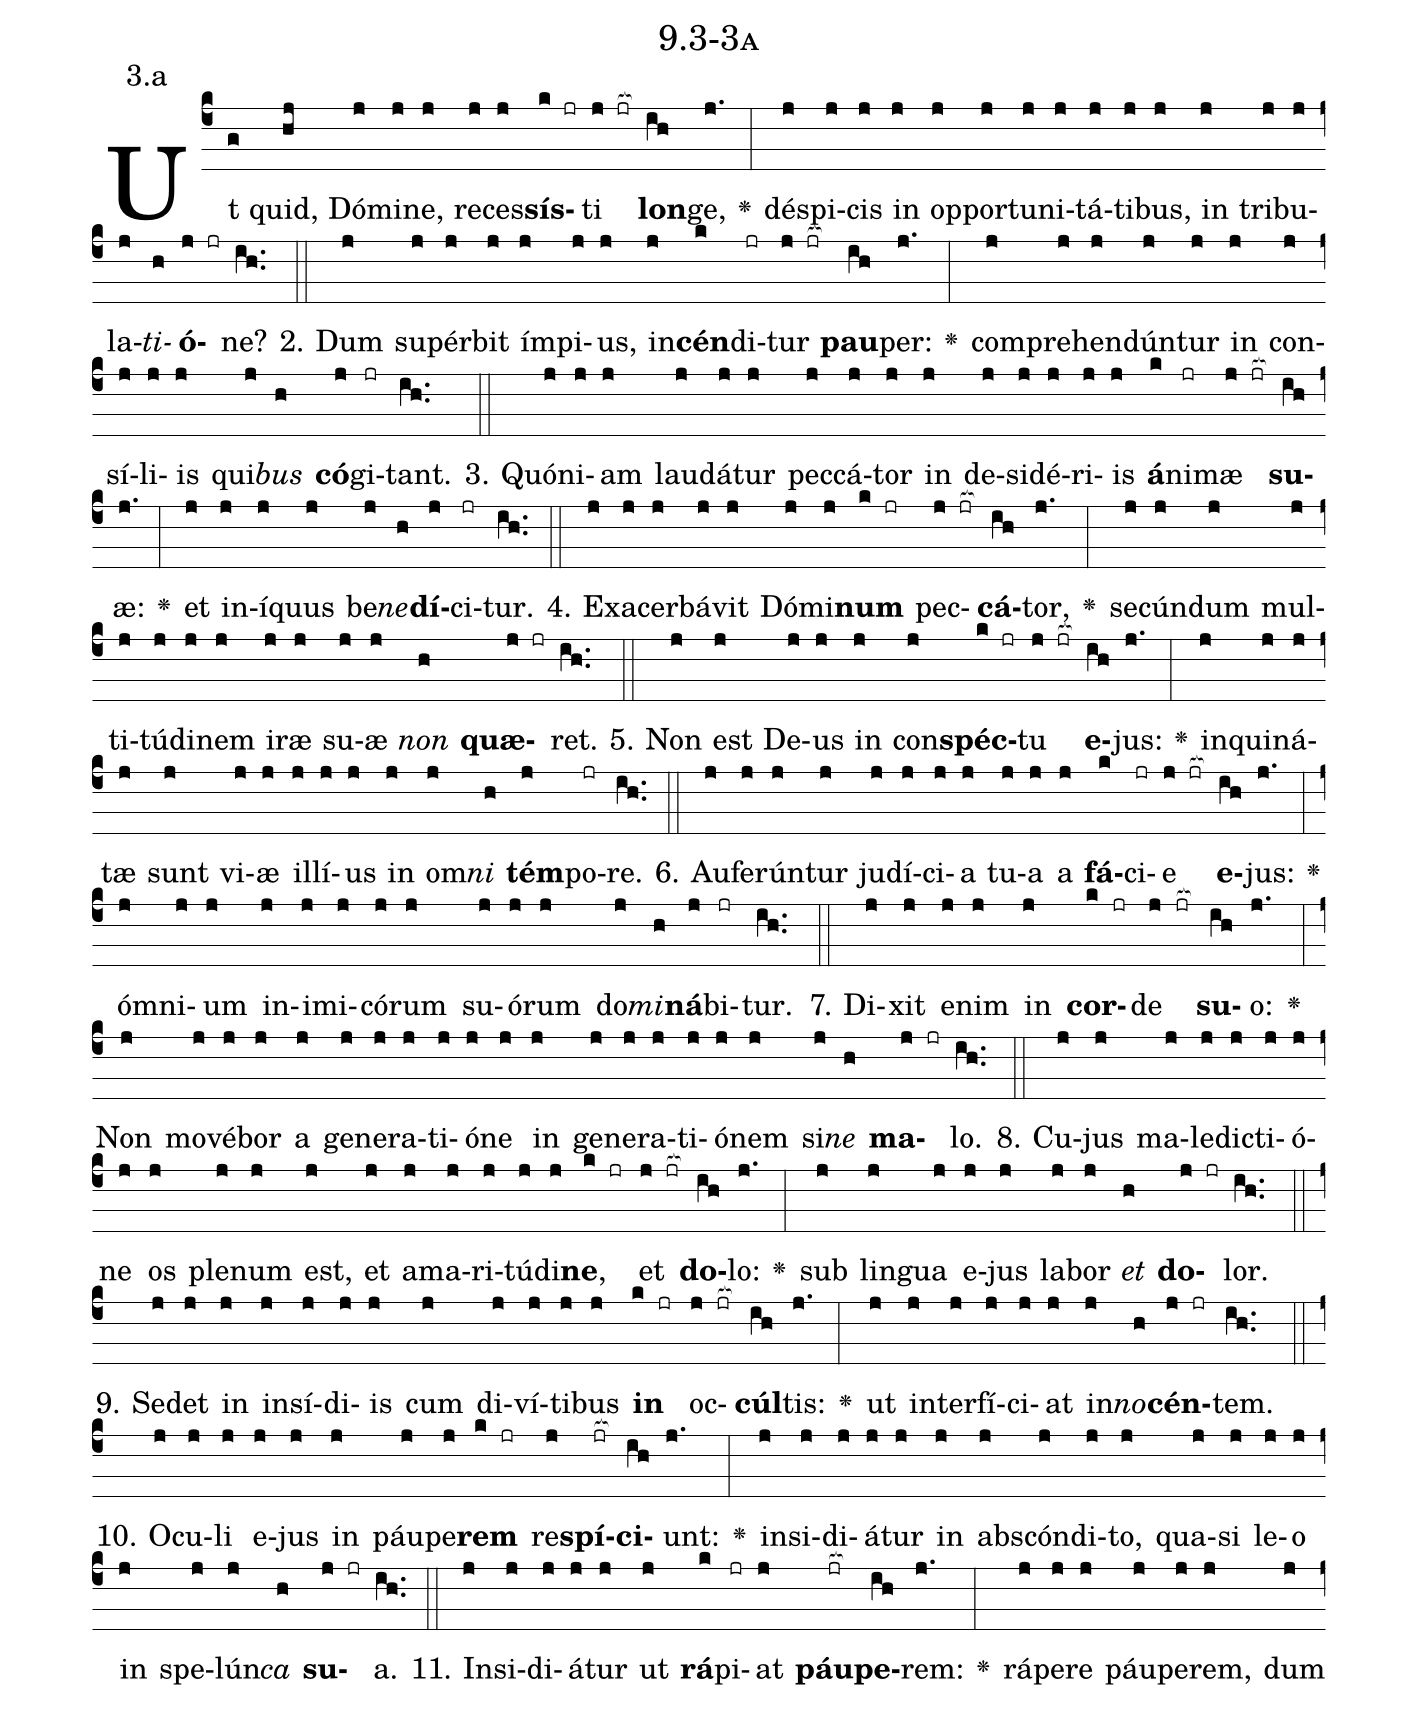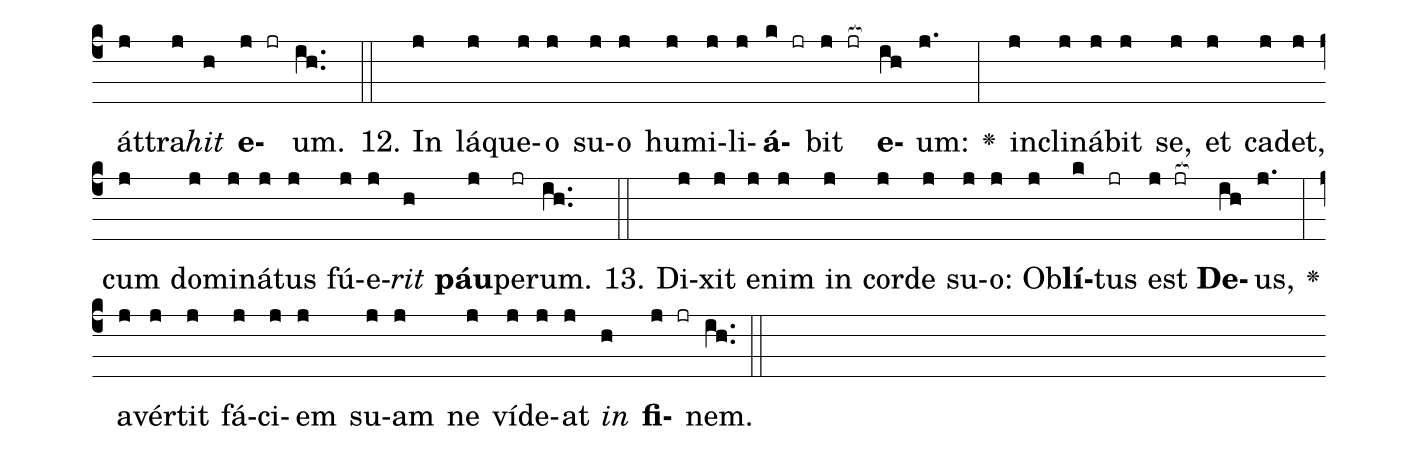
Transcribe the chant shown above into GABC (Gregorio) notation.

name: 9.3-3a;
annotation: 3.a;
%%
(c4)Ut(g) quid,(hj) Dó(j)mi(j)ne,(j) re(j)ces(j)<b>sís</b>(k jr)ti(j jr[ocb:1{]) <b>lon</b>(ih[ocb:0}])ge,(j.) <v>\greheightstar</v>(:) dé(j)spi(j)cis(j) in(j) op(j)por(j)tu(j)ni(j)tá(j)ti(j)bus,(j) in(j) tri(j)bu(j)la(j)<i>ti</i>(h)<b>ó</b>(j jr)ne?(ih..) (::)
2. Dum(j) su(j)pér(j)bit(j) ím(j)pi(j)us,(j) in(j)<b>cén</b>(k)di(jr)tur(j jr[ocb:1{]) <b>pau</b>(ih[ocb:0}])per:(j.) <v>\greheightstar</v>(:) com(j)pre(j)hen(j)dún(j)tur(j) in(j) con(j)sí(j)li(j)is(j) qui(j)<i>bus</i>(h) <b>có</b>(j)gi(jr)tant.(ih..) (::)
3. Quón(j)i(j)am(j) lau(j)dá(j)tur(j) pec(j)cá(j)tor(j) in(j) de(j)si(j)dé(j)ri(j)is(j) <b>á</b>(k)ni(jr)mæ(j jr[ocb:1{]) <b>su</b>(ih[ocb:0}])æ:(j.) <v>\greheightstar</v>(:) et(j) in(j)í(j)quus(j) be(j)<i>ne</i>(h)<b>dí</b>(j)ci(jr)tur.(ih..) (::)
4. Ex(j)a(j)cer(j)bá(j)vit(j) Dó(j)mi(j)<b>num</b>(k jr) pec(j jr[ocb:1{])<b>cá</b>(ih[ocb:0}])tor,(j.) <v>\greheightstar</v>(:) se(j)cún(j)dum(j) mul(j)ti(j)tú(j)di(j)nem(j) i(j)ræ(j) su(j)æ(j) <i>non</i>(h) <b>quæ</b>(j jr)ret.(ih..) (::)
5. Non(j) est(j) De(j)us(j) in(j) con(j)<b>spéc</b>(k jr)tu(j jr[ocb:1{]) <b>e</b>(ih[ocb:0}])jus:(j.) <v>\greheightstar</v>(:) in(j)qui(j)ná(j)tæ(j) sunt(j) vi(j)æ(j) il(j)lí(j)us(j) in(j) om(j)<i>ni</i>(h) <b>tém</b>(j)po(jr)re.(ih..) (::)
6. Au(j)fe(j)rún(j)tur(j) ju(j)dí(j)ci(j)a(j) tu(j)a(j) a(j) <b>fá</b>(k)ci(jr)e(j jr[ocb:1{]) <b>e</b>(ih[ocb:0}])jus:(j.) <v>\greheightstar</v>(:) óm(j)ni(j)um(j) in(j)i(j)mi(j)có(j)rum(j) su(j)ó(j)rum(j) do(j)<i>mi</i>(h)<b>ná</b>(j)bi(jr)tur.(ih..) (::)
7. Di(j)xit(j) e(j)nim(j) in(j) <b>cor</b>(k jr)de(j jr[ocb:1{]) <b>su</b>(ih[ocb:0}])o:(j.) <v>\greheightstar</v>(:) Non(j) mo(j)vé(j)bor(j) a(j) ge(j)ne(j)ra(j)ti(j)ó(j)ne(j) in(j) ge(j)ne(j)ra(j)ti(j)ó(j)nem(j) si(j)<i>ne</i>(h) <b>ma</b>(j jr)lo.(ih..) (::)
8. Cu(j)jus(j) ma(j)le(j)dic(j)ti(j)ó(j)ne(j) os(j) ple(j)num(j) est,(j) et(j) a(j)ma(j)ri(j)tú(j)di(j)<b>ne</b>,(k jr) et(j jr[ocb:1{]) <b>do</b>(ih[ocb:0}])lo:(j.) <v>\greheightstar</v>(:) sub(j) lin(j)gua(j) e(j)jus(j) la(j)bor(j) <i>et</i>(h) <b>do</b>(j jr)lor.(ih..) (::)
9. Se(j)det(j) in(j) in(j)sí(j)di(j)is(j) cum(j) di(j)ví(j)ti(j)bus(j) <b>in</b>(k jr) oc(j jr[ocb:1{])<b>cúl</b>(ih[ocb:0}])tis:(j.) <v>\greheightstar</v>(:) ut(j) in(j)ter(j)fí(j)ci(j)at(j) in(j)<i>no</i>(h)<b>cén</b>(j jr)tem.(ih..) (::)
10. O(j)cu(j)li(j) e(j)jus(j) in(j) páu(j)pe(j)<b>rem</b>(k jr) re(j)<b>spí</b>(jr[ocb:1{])<b>ci</b>(ih[ocb:0}])unt:(j.) <v>\greheightstar</v>(:) in(j)si(j)di(j)á(j)tur(j) in(j) abs(j)cón(j)di(j)to,(j) qua(j)si(j) le(j)o(j) in(j) spe(j)lún(j)<i>ca</i>(h) <b>su</b>(j jr)a.(ih..) (::)
11. In(j)si(j)di(j)á(j)tur(j) ut(j) <b>rá</b>(k)pi(jr)at(j) <b>páu</b>(jr[ocb:1{])<b>pe</b>(ih[ocb:0}])rem:(j.) <v>\greheightstar</v>(:) rá(j)pe(j)re(j) páu(j)pe(j)rem,(j) dum(j) át(j)tra(j)<i>hit</i>(h) <b>e</b>(j jr)um.(ih..) (::)
12. In(j) lá(j)que(j)o(j) su(j)o(j) hu(j)mi(j)li(j)<b>á</b>(k jr)bit(j jr[ocb:1{]) <b>e</b>(ih[ocb:0}])um:(j.) <v>\greheightstar</v>(:) in(j)cli(j)ná(j)bit(j) se,(j) et(j) ca(j)det,(j) cum(j) do(j)mi(j)ná(j)tus(j) fú(j)e(j)<i>rit</i>(h) <b>páu</b>(j)pe(jr)rum.(ih..) (::)
13. Di(j)xit(j) e(j)nim(j) in(j) cor(j)de(j) su(j)o:(j) Ob(j)<b>lí</b>(k)tus(jr) est(j jr[ocb:1{]) <b>De</b>(ih[ocb:0}])us,(j.) <v>\greheightstar</v>(:) a(j)vér(j)tit(j) fá(j)ci(j)em(j) su(j)am(j) ne(j) ví(j)de(j)at(j) <i>in</i>(h) <b>fi</b>(j jr)nem.(ih..) (::)
